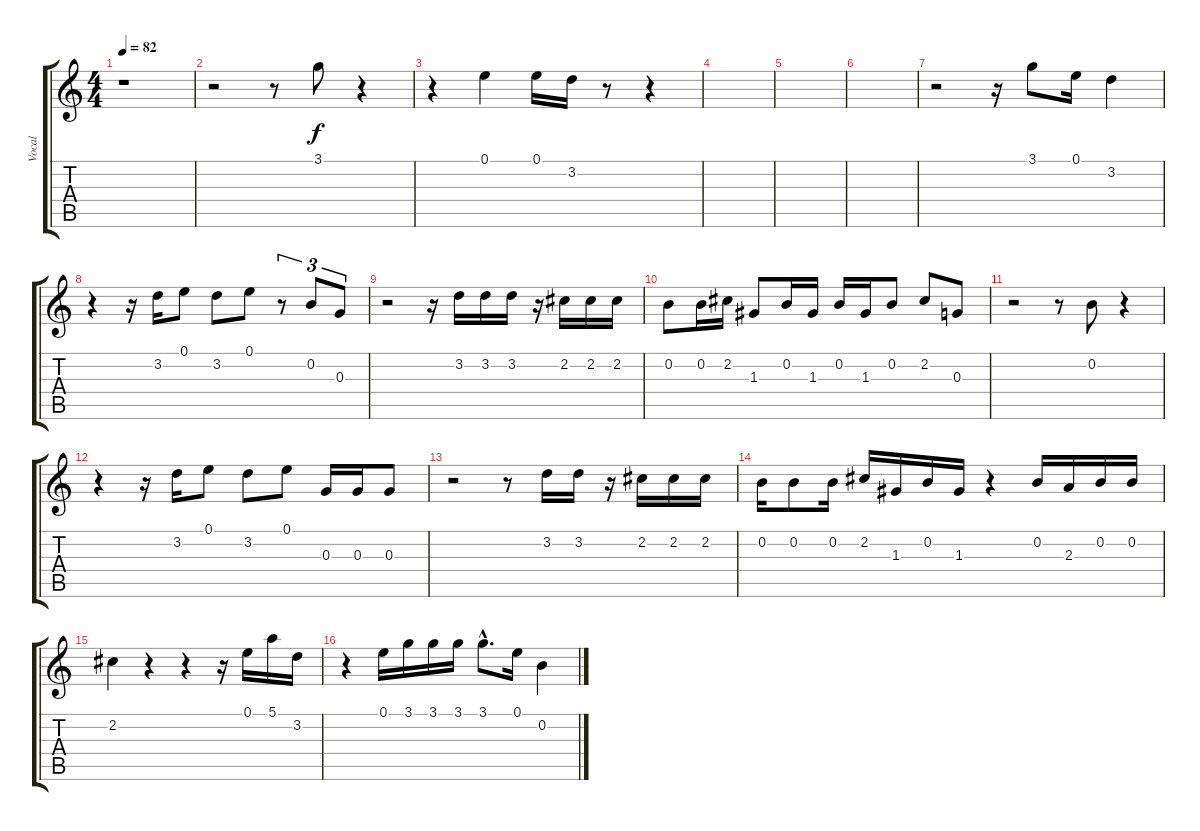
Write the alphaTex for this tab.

\track ("Vocal" "Vocal") {instrument acousticguitarsteel}
\staff {score tabs}
\tuning (E4 B3 G3 D3 A2 E2) {hide}
\ts (4 4)
\tempo 82
\clef g2
\ks c
r.1{dy f} |
r.2 r.8 3.1.8 r.4 |
r.4 0.1.4 0.1.16 3.2.16 r.8 r.4 |
|
|
|
r.2 r.16 3.1.8 0.1.16 3.2.4 |
r.4 r.16 3.2.16 0.1.8 3.2.8 0.1.8 r.8{tu (3 2)} 0.2.8{tu (3 2)} 0.3.8{tu (3 2)} |
r.2 r.16 3.2.16 3.2.16 3.2.16 r.16 2.2.16 2.2.16 2.2.16 |
0.2.8 0.2.16 2.2.16 1.3.8 0.2.16 1.3.16 0.2.16 1.3.16 0.2.8 2.2.8 0.3.8 |
r.2 r.8 0.2.8 r.4 |
r.4 r.16 3.2.16 0.1.8 3.2.8 0.1.8 0.3.16 0.3.16 0.3.8 |
r.2 r.8 3.2.16 3.2.16 r.16 2.2.16 2.2.16 2.2.16 |
0.2.16 0.2.8 0.2.16 2.2.16 1.3.16 0.2.16 1.3.16 r.4 0.2.16 2.3.16 0.2.16 0.2.16 |
2.2.4 r.4 r.4 r.16 0.1.16 5.1.16 3.2.16 |
r.4 0.1.16 3.1.16 3.1.16 3.1.16 3.1{hac}.8{d} 0.1.16 0.2.4
